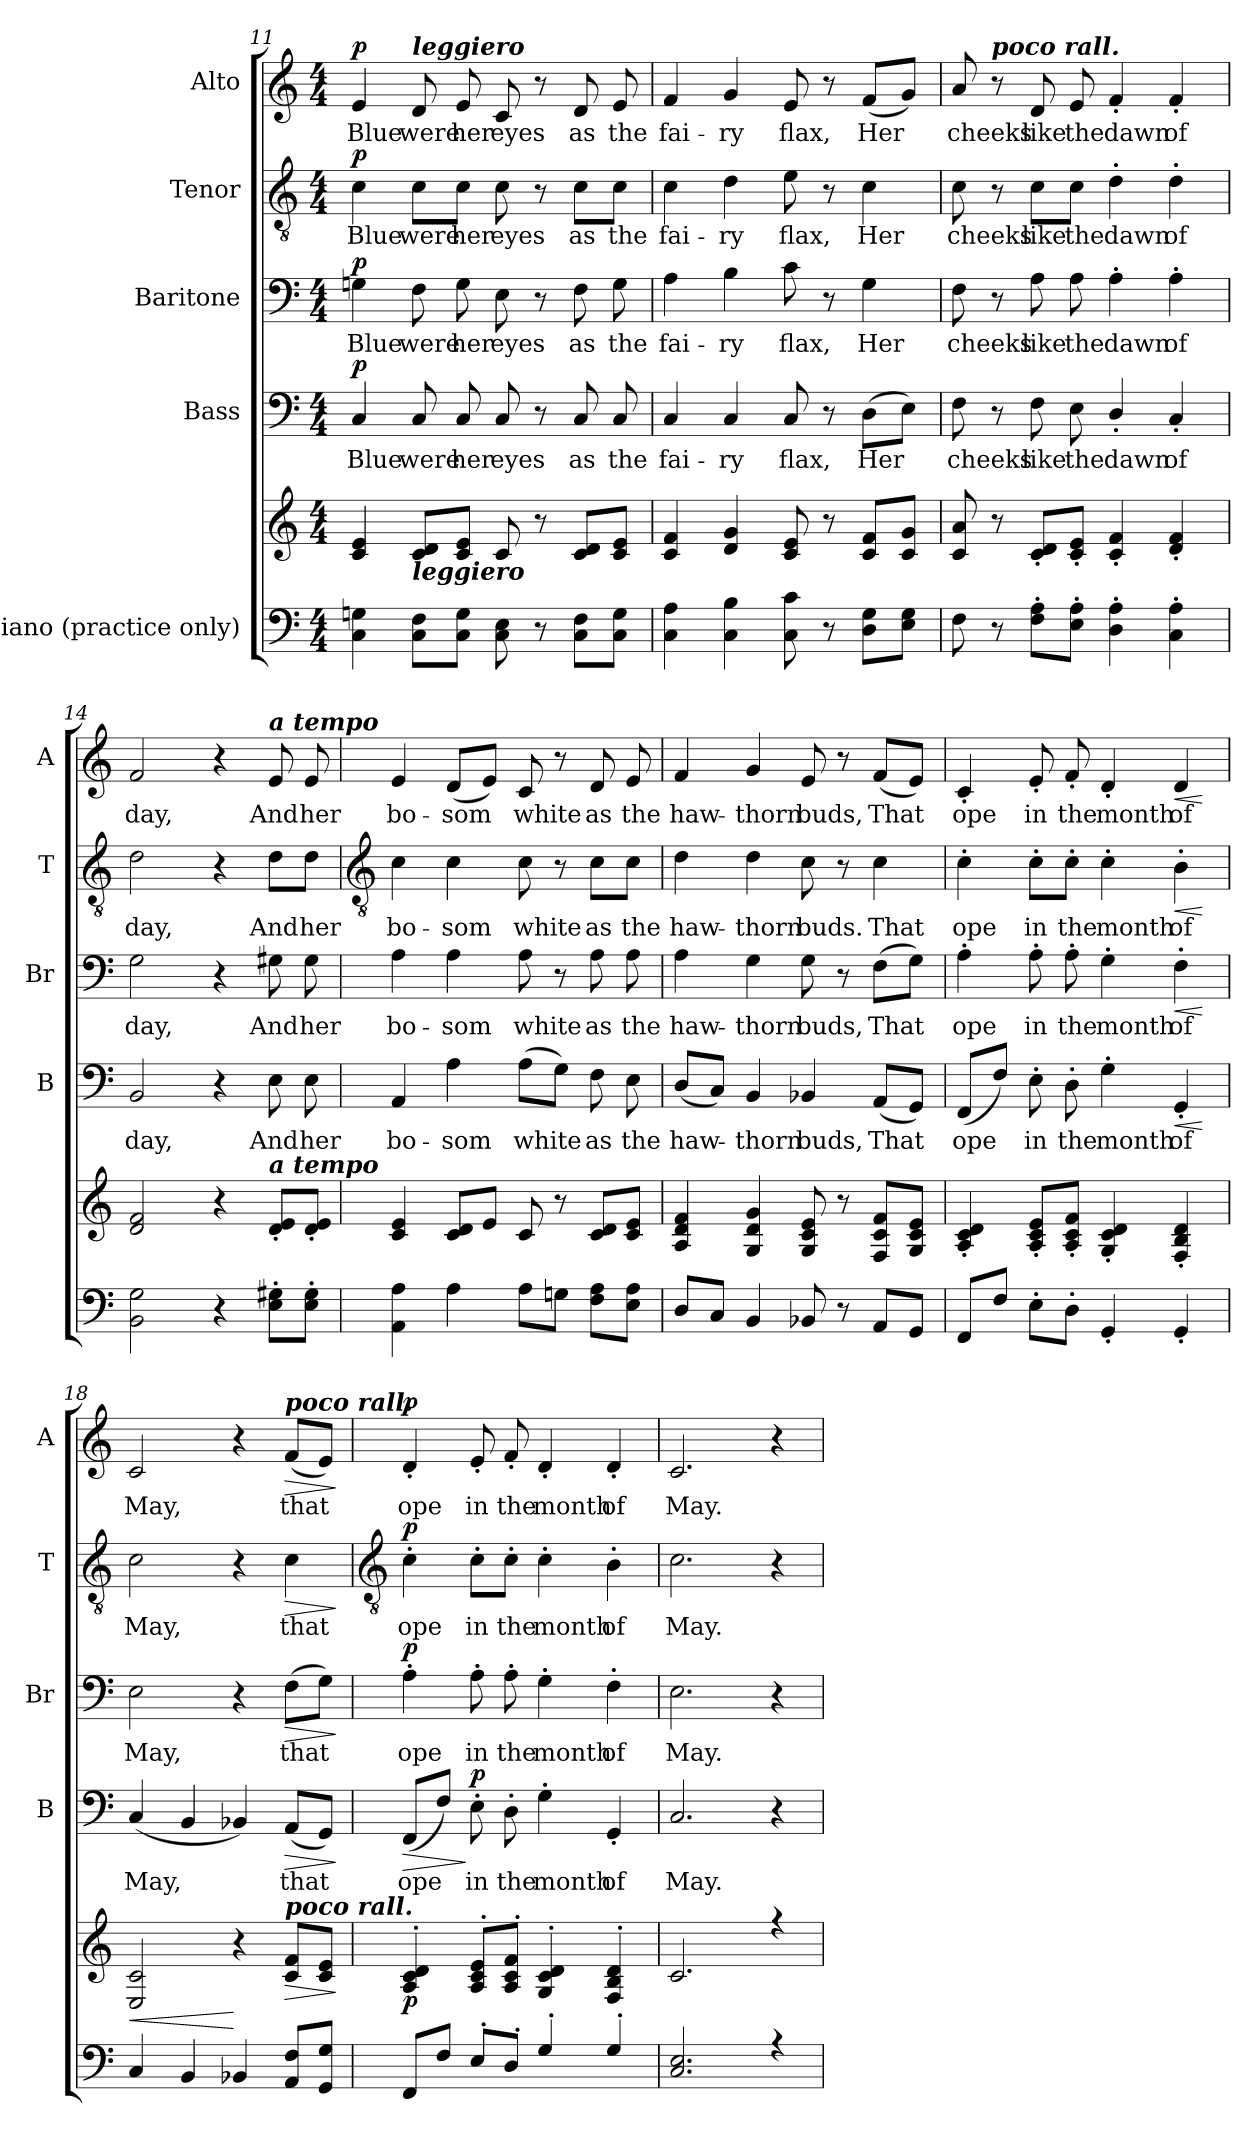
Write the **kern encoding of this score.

**kern	**kern	**dynam	**kern	**text	**dynam	**kern	**text	**dynam	**kern	**text	**dynam	**kern	**text	**dynam
*part5	*part5	*part5	*part4	*part4	*part4	*part3	*part3	*part3	*part2	*part2	*part2	*part1	*part1	*part1
*staff6	*staff5	*staff5/6	*staff4	*staff4	*staff4	*staff3	*staff3	*staff3	*staff2	*staff2	*staff2	*staff1	*staff1	*staff1
*I"Piano  (practice only)	*	*	*I"Bass	*	*	*I"Baritone	*	*	*I"Tenor	*	*	*I"Alto	*	*
*	*	*	*I'B	*	*	*I'Br	*	*	*I'T	*	*	*I'A	*	*
!!LO:LB:g=z
*clefF4	*clefG2	*	*clefF4	*	*	*clefF4	*	*	*clefGv2	*	*	*clefG2	*	*
*k[]	*k[]	*	*k[]	*	*	*k[]	*	*	*k[]	*	*	*k[]	*	*
*C:	*C:	*	*C:	*	*	*C:	*	*	*C:	*	*	*C:	*	*
*M4/4	*M4/4	*	*M4/4	*	*	*M4/4	*	*	*M4/4	*	*	*M4/4	*	*
*MM108	*MM108	*	*MM108	*	*	*MM108	*	*	*MM108	*	*	*MM108	*	*
=11	=11	=11	=11	=11	=11	=11	=11	=11	=11	=11	=11	=11	=11	=11
!	!	!	!	!LO:LY:b	!LO:DY:b	!	!LO:LY:b	!LO:DY:b	!	!LO:LY:b	!LO:DY:b	!	!LO:LY:b	!LO:DY:b
4C 4Gn	4c 4e	.	4C	Blue	p	4Gn	Blue	p	4c	Blue	p	4e	Blue	p
!	!	!	!	!	!	!	!	!	!	!	!	!LO:TX:a:Bi:t=leggiero	!	!
!	!LO:TX:b:Bi:t=leggiero	!	!	!	!	!	!	!	!	!	!	!	!	!
!	!	!	!	!LO:LY:b	!	!	!LO:LY:b	!	!	!LO:LY:b	!	!	!LO:LY:b	!
8C 8FL	8c 8dL	.	8C	were	.	8F	were	.	8c\L	were	.	8d	were	.
!	!	!	!	!LO:LY:b	!	!	!LO:LY:b	!	!	!LO:LY:b	!	!	!LO:LY:b	!
8C 8GJ	8c 8eJ	.	8C	her	.	8G	her	.	8c\J	her	.	8e	her	.
!	!	!	!	!LO:LY:b	!	!	!LO:LY:b	!	!	!LO:LY:b	!	!	!LO:LY:b	!
8C 8E	8c	.	8C	eyes	.	8E	eyes	.	8c	eyes	.	8c	eyes	.
8r	8r	.	8r	.	.	8r	.	.	8r	.	.	8r	.	.
!	!	!	!	!LO:LY:b	!	!	!LO:LY:b	!	!	!LO:LY:b	!	!	!LO:LY:b	!
8C 8FL	8c 8dL	.	8C	as	.	8F	as	.	8c\L	as	.	8d	as	.
!	!	!	!	!LO:LY:b	!	!	!LO:LY:b	!	!	!LO:LY:b	!	!	!LO:LY:b	!
8C 8GJ	8c 8eJ	.	8C	the	.	8G	the	.	8c\J	the	.	8e	the	.
=12	=12	=12	=12	=12	=12	=12	=12	=12	=12	=12	=12	=12	=12	=12
!	!	!	!	!LO:LY:b	!	!	!LO:LY:b	!	!	!LO:LY:b	!	!	!LO:LY:b	!
4C 4A	4c 4f	.	4C	fai-	.	4A	fai-	.	4c	fai-	.	4f	fai-	.
!	!	!	!	!LO:LY:b	!	!	!LO:LY:b	!	!	!LO:LY:b	!	!	!LO:LY:b	!
4C 4B	4d 4g	.	4C	-ry	.	4B	-ry	.	4d	-ry	.	4g	-ry	.
!	!	!	!	!LO:LY:b	!	!	!LO:LY:b	!	!	!LO:LY:b	!	!	!LO:LY:b	!
8C 8c	8c 8e	.	8C	flax,	.	8c	flax,	.	8e	flax,	.	8e	flax,	.
8r	8r	.	8r	.	.	8r	.	.	8r	.	.	8r	.	.
!	!	!	!	!LO:LY:b	!	!	!LO:LY:b	!	!	!LO:LY:b	!	!	!LO:LY:b	!
8D 8GL	8c 8fL	.	(>8DL	Her	.	4G	Her	.	4c	Her	.	(<8fL	Her	.
8E 8GJ	8c 8gJ	.	8EJ)	.	.	.	.	.	.	.	.	8gJ)	.	.
=13	=13	=13	=13	=13	=13	=13	=13	=13	=13	=13	=13	=13	=13	=13
!	!	!	!	!LO:LY:b	!	!	!LO:LY:b	!	!	!LO:LY:b	!	!	!LO:LY:b	!
8F	8c 8a	.	8F	cheeks	.	8F	cheeks	.	8c	cheeks	.	8a	cheeks	.
!	!	!	!	!	!	!	!	!	!	!	!	!LO:TX:a:Bi:t=poco rall.	!	!
8r	8r	.	8r	.	.	8r	.	.	8r	.	.	8r	.	.
!	!	!	!	!LO:LY:b	!	!	!LO:LY:b	!	!	!LO:LY:b	!	!	!LO:LY:b	!
8F' 8A'L	8c' 8d'L	.	8F	like	.	8A	like	.	8c\L	like	.	8d	like	.
!	!	!	!	!LO:LY:b	!	!	!LO:LY:b	!	!	!LO:LY:b	!	!	!LO:LY:b	!
8E' 8A'J	8c' 8e'J	.	8E	the	.	8A	the	.	8c\J	the	.	8e	the	.
!	!	!	!	!LO:LY:b	!	!	!LO:LY:b	!	!	!LO:LY:b	!	!	!LO:LY:b	!
4D' 4A'	4c' 4f'	.	4D'/	dawn	.	4A'	dawn	.	4d'	dawn	.	4f'	dawn	.
!	!	!	!	!LO:LY:b	!	!	!LO:LY:b	!	!	!LO:LY:b	!	!	!LO:LY:b	!
4C' 4A'	4d' 4f'	.	4C'	of	.	4A'	of	.	4d'	of	.	4f'	of	.
=14	=14	=14	=14	=14	=14	=14	=14	=14	=14	=14	=14	=14	=14	=14
!	!	!	!	!LO:LY:b	!	!	!LO:LY:b	!	!	!LO:LY:b	!	!	!LO:LY:b	!
2BB 2G	2d 2f	.	2BB	day,	.	2G	day,	.	2d	day,	.	2f	day,	.
4r	4r	.	4r	.	.	4r	.	.	4r	.	.	4r	.	.
!	!	!	!	!	!	!	!	!	!	!	!	!LO:TX:a:Bi:t=a tempo	!	!
!	!LO:TX:a:Bi:t=a tempo	!	!	!	!	!	!	!	!	!	!	!	!	!
!	!	!	!	!LO:LY:b	!	!	!LO:LY:b	!	!	!LO:LY:b	!	!	!LO:LY:b	!
8E' 8G#X'L	8d' 8e'L	.	8E	And	.	8G#X	And	.	8d\L	And	.	8e	And	.
!	!	!	!	!LO:LY:b	!	!	!LO:LY:b	!	!	!LO:LY:b	!	!	!LO:LY:b	!
8E' 8G#'J	8d' 8e'J	.	8E	her	.	8G#	her	.	8d\J	her	.	8e	her	.
!!LO:LB:g=z
=15	=15	=15	=15	=15	=15	=15	=15	=15	=15	=15	=15	=15	=15	=15
*	*	*	*	*	*	*	*	*	*clefGv2	*	*	*	*	*
!	!	!	!	!LO:LY:b	!	!	!LO:LY:b	!	!	!LO:LY:b	!	!	!LO:LY:b	!
4AA 4A	4c 4e	.	4AA	bo-	.	4A	bo-	.	4c	bo-	.	4e	bo-	.
!	!	!	!	!LO:LY:b	!	!	!LO:LY:b	!	!	!LO:LY:b	!	!	!LO:LY:b	!
4A	8c 8dL	.	4A	-som	.	4A	-som	.	4c	-som	.	(<8dL	-som	.
.	8eJ	.	.	.	.	.	.	.	.	.	.	8eJ)	.	.
!	!	!	!	!LO:LY:b	!	!	!LO:LY:b	!	!	!LO:LY:b	!	!	!LO:LY:b	!
8AL	8c	.	(>8AL	white	.	8A	white	.	8c	white	.	8c	white	.
8GnJ	8r	.	8GJ)	.	.	8r	.	.	8r	.	.	8r	.	.
!	!	!	!	!LO:LY:b	!	!	!LO:LY:b	!	!	!LO:LY:b	!	!	!LO:LY:b	!
8F 8AL	8c 8dL	.	8F	as	.	8A	as	.	8c\L	as	.	8d	as	.
!	!	!	!	!LO:LY:b	!	!	!LO:LY:b	!	!	!LO:LY:b	!	!	!LO:LY:b	!
8E 8AJ	8c 8eJ	.	8E	the	.	8A	the	.	8c\J	the	.	8e	the	.
=16	=16	=16	=16	=16	=16	=16	=16	=16	=16	=16	=16	=16	=16	=16
!	!	!	!	!LO:LY:b	!	!	!LO:LY:b	!	!	!LO:LY:b	!	!	!LO:LY:b	!
8DL	4A 4d 4f	.	(<8DL	haw-	.	4A	haw-	.	4d	haw-	.	4f	haw-	.
8CJ	.	.	8CJ)	.	.	.	.	.	.	.	.	.	.	.
!	!	!	!	!LO:LY:b	!	!	!LO:LY:b	!	!	!LO:LY:b	!	!	!LO:LY:b	!
4BB	4G 4d 4g	.	4BB	thorn	.	4G	-thorn	.	4d	-thorn	.	4g	-thorn	.
!	!	!	!	!LO:LY:b	!	!	!LO:LY:b	!	!	!LO:LY:b	!	!	!LO:LY:b	!
8BB-X	8G 8c 8e	.	4BB-X	buds,	.	8G	buds,	.	8c	buds.	.	8e	buds,	.
8r	8r	.	.	.	.	8r	.	.	8r	.	.	8r	.	.
!	!	!	!	!LO:LY:b	!	!	!LO:LY:b	!	!	!LO:LY:b	!	!	!LO:LY:b	!
8AAL	8F 8c 8fL	.	(<8AAL	That	.	(>8FL	That	.	4c	That	.	(<8fL	That	.
8GGJ	8G 8c 8eJ	.	8GGJ)	.	.	8GJ)	.	.	.	.	.	8eJ)	.	.
=17	=17	=17	=17	=17	=17	=17	=17	=17	=17	=17	=17	=17	=17	=17
!	!	!	!	!LO:LY:b	!	!	!LO:LY:b	!	!	!LO:LY:b	!	!	!LO:LY:b	!
8FFL	4A' 4c' 4d'	.	(8FFL	ope	.	4A'	ope	.	4c'	ope	.	4c'	ope	.
8FJ	.	.	8FJ)	.	.	.	.	.	.	.	.	.	.	.
!	!	!	!	!LO:LY:b	!	!	!LO:LY:b	!	!	!LO:LY:b	!	!	!LO:LY:b	!
8E'L	8A' 8c' 8e'L	.	8E'	in	.	8A'	in	.	8c'\L	in	.	8e'	in	.
!	!	!	!	!LO:LY:b	!	!	!LO:LY:b	!	!	!LO:LY:b	!	!	!LO:LY:b	!
8D'J	8A' 8c' 8f'J	.	8D'	the	.	8A'	the	.	8c'\J	the	.	8f'	the	.
!	!	!	!	!LO:LY:b	!	!	!LO:LY:b	!	!	!LO:LY:b	!	!	!LO:LY:b	!
4GG'	4G' 4c' 4d'	.	4G'	month	.	4G'	month	.	4c'	month	.	4d'	month	.
!	!	!	!	!LO:LY:b	!LO:HP:b	!	!LO:LY:b	!LO:HP:b	!	!LO:LY:b	!LO:HP:b	!	!LO:LY:b	!LO:HP:b
4GG'	4F' 4B' 4d'	.	4GG'	of	<	4F'	of	<	4B'	of	<	4d	of	<
.	.	.	.	.	[	.	.	[	.	.	[	.	.	[
=18	=18	=18	=18	=18	=18	=18	=18	=18	=18	=18	=18	=18	=18	=18
!	!	!LO:HP:b	!	!LO:LY:b	!	!	!LO:LY:b	!	!	!LO:LY:b	!	!	!LO:LY:b	!
4C	2E 2c	<	(<4C	May,	.	2E	May,	.	2c	May,	.	2c	May,	.
4BB	.	.	4BB	.	.	.	.	.	.	.	.	.	.	.
4BB-X	4r	[	4BB-X)	.	.	4r	.	.	4r	.	.	4r	.	.
!	!	!	!	!	!	!	!	!	!	!	!	!LO:TX:a:Bi:t=poco rall.	!	!
!	!LO:TX:a:Bi:t=poco rall.	!	!	!	!	!	!	!	!	!	!	!	!	!
!	!	!LO:HP:b	!	!LO:LY:b	!LO:HP:b	!	!LO:LY:b	!LO:HP:b	!	!LO:LY:b	!LO:HP:b	!	!LO:LY:b	!LO:HP:b
8AA 8FL	8c 8fL	>	(<8AAL	that	>	(>8FL	that	>	4c	that	>	(<8fL	that	>
8GG 8GJ	8c 8eJ	.	8GGJ)	.	.	8GJ)	.	.	.	.	.	8eJ)	.	.
.	.	]	.	.	]	.	.	]	.	.	]	.	.	]
!!LO:LB:g=z
=19	=19	=19	=19	=19	=19	=19	=19	=19	=19	=19	=19	=19	=19	=19
*	*	*	*	*	*	*	*	*	*clefGv2	*	*	*	*	*
*^	*^	*	*	*	*	*	*	*	*	*	*	*	*	*
!	!	!	!	!LO:DY:b	!	!LO:LY:b	!LO:HP:b	!	!LO:LY:b	!LO:DY:b	!	!LO:LY:b	!LO:DY:b	!	!LO:LY:b	!LO:DY:b
8FFL	1ryy	4A' 4c' 4d'	1ryy	p	(8FFL	ope	>	4A'	ope	p	4c'	ope	p	4d'	ope	p
8FJ	.	.	.	.	8FJ)	.	.	.	.	.	.	.	.	.	.	.
!	!	!	!	!	!	!LO:LY:b	!LO:DY:n=1:b	!	!LO:LY:b	!	!	!LO:LY:b	!	!	!LO:LY:b	!
8E'L	.	8A' 8c' 8e'L	.	.	8E'	in	] p	8A'	in	.	8c'\L	in	.	8e'	in	.
!	!	!	!	!	!	!LO:LY:b	!	!	!LO:LY:b	!	!	!LO:LY:b	!	!	!LO:LY:b	!
8D'J	.	8A' 8c' 8f'J	.	.	8D'	the	.	8A'	the	.	8c'\J	the	.	8f'	the	.
!	!	!	!	!	!	!LO:LY:b	!	!	!LO:LY:b	!	!	!LO:LY:b	!	!	!LO:LY:b	!
4G'	.	4G' 4c' 4d'	.	.	4G'	month	.	4G'	month	.	4c'	month	.	4d'	month	.
!	!	!	!	!	!	!LO:LY:b	!	!	!LO:LY:b	!	!	!LO:LY:b	!	!	!LO:LY:b	!
4G'	.	4F' 4B' 4d'	.	.	4GG'	of	.	4F'	of	.	4B'	of	.	4d'	of	.
=20	=20	=20	=20	=20	=20	=20	=20	=20	=20	=20	=20	=20	=20	=20	=20	=20
!	!	!	!	!	!	!LO:LY:b	!	!	!LO:LY:b	!	!	!LO:LY:b	!	!	!LO:LY:b	!
2.C 2.E	1ryy	2.c	1ryy	.	2.C	May.	.	2.E	May.	.	2.c	May.	.	2.c	May.	.
4r	.	4r	.	.	4r	.	.	4r	.	.	4r	.	.	4r	.	.
*v	*v	*	*	*	*	*	*	*	*	*	*	*	*	*	*	*
*	*v	*v	*	*	*	*	*	*	*	*	*	*	*	*	*
=	=	=	=	=	=	=	=	=	=	=	=	=	=	=
*-	*-	*-	*-	*-	*-	*-	*-	*-	*-	*-	*-	*-	*-	*-
